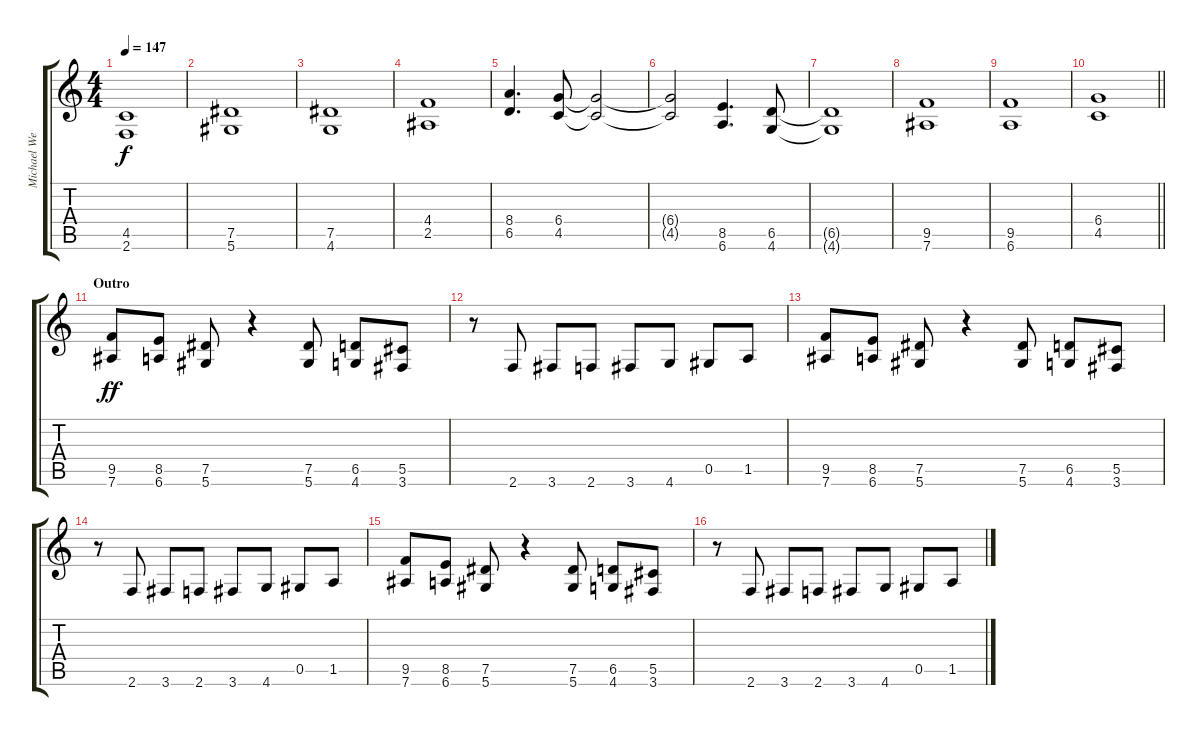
\track ("Michael Weikath" "Michael We") {instrument distortionguitar}
\staff {score tabs}
\tuning (Eb4 Bb3 Gb3 Db3 Ab2 Eb2) {hide}
\ts (4 4)
\tempo 147
\clef g2
\ks c
(4.5{t} 2.6{t}).1{dy f} |
(7.5 5.6).1 |
(7.5 4.6).1 |
(4.4 2.5).1 |
(8.4 6.5).4{d} (6.4 4.5).8 (6.4{t} 4.5{t}).2 |
(6.4{t} 4.5{t}).2 (8.5 6.6).4{d} (6.5 4.6).8 |
(6.5{t} 4.6{t}).1 |
(9.5 7.6).1 |
(9.5 6.6).1 |
\barLineRight lightlight
(6.4 4.5).1 |
\section ("" "Outro")
(9.5 7.6).8{dy ff} (8.5 6.6).8 (7.5 5.6).8 r.4 (7.5 5.6).8 (6.5 4.6).8 (5.5 3.6).8 |
r.8 2.6.8 3.6.8 2.6.8 3.6.8 4.6.8 0.5.8 1.5.8 |
(9.5 7.6).8 (8.5 6.6).8 (7.5 5.6).8 r.4 (7.5 5.6).8 (6.5 4.6).8 (5.5 3.6).8 |
r.8 2.6.8 3.6.8 2.6.8 3.6.8 4.6.8 0.5.8 1.5.8 |
(9.5 7.6).8 (8.5 6.6).8 (7.5 5.6).8 r.4 (7.5 5.6).8 (6.5 4.6).8 (5.5 3.6).8 |
r.8 2.6.8 3.6.8 2.6.8 3.6.8 4.6.8 0.5.8 1.5.8
